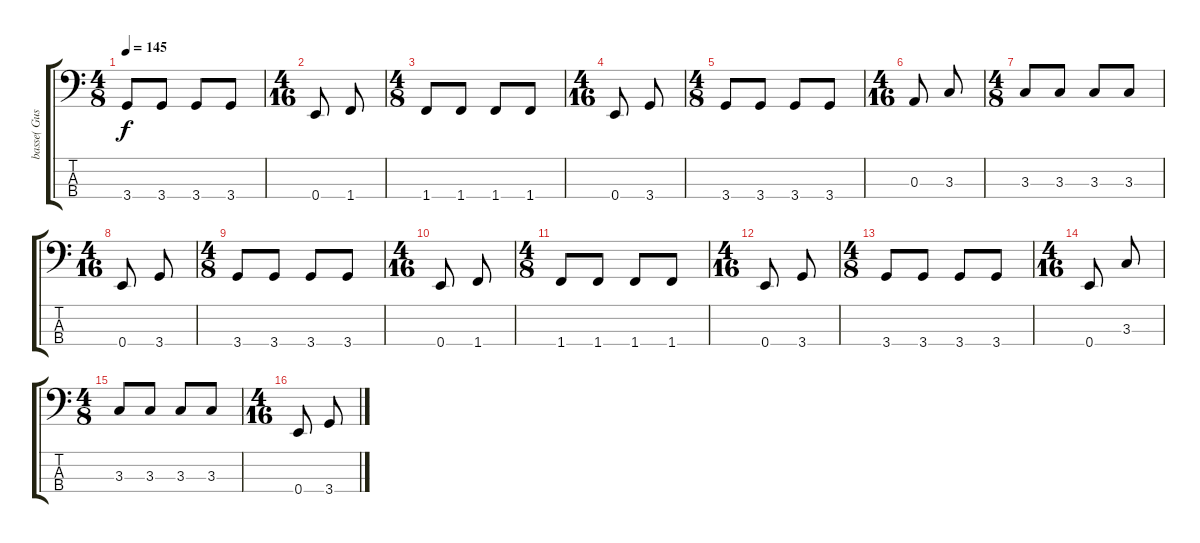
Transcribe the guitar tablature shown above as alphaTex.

\track ("basse( Gustafsson)" "basse( Gus") {instrument electricbasspick}
\staff {score tabs}
\tuning (G2 D2 A1 E1) {hide}
\ts (4 8)
\tempo 145
\clef f4
\ks c
3.4.8{dy f} 3.4.8 3.4.8 3.4.8 |
\ts (4 16)
0.4.8 1.4.8 |
\ts (4 8)
1.4.8 1.4.8 1.4.8 1.4.8 |
\ts (4 16)
0.4.8 3.4.8 |
\ts (4 8)
3.4.8 3.4.8 3.4.8 3.4.8 |
\ts (4 16)
0.3.8 3.3.8 |
\ts (4 8)
3.3.8 3.3.8 3.3.8 3.3.8 |
\ts (4 16)
0.4.8 3.4.8 |
\ts (4 8)
3.4.8 3.4.8 3.4.8 3.4.8 |
\ts (4 16)
0.4.8 1.4.8 |
\ts (4 8)
1.4.8 1.4.8 1.4.8 1.4.8 |
\ts (4 16)
0.4.8 3.4.8 |
\ts (4 8)
3.4.8 3.4.8 3.4.8 3.4.8 |
\ts (4 16)
0.4.8 3.3.8 |
\ts (4 8)
3.3.8 3.3.8 3.3.8 3.3.8 |
\ts (4 16)
0.4.8 3.4.8
